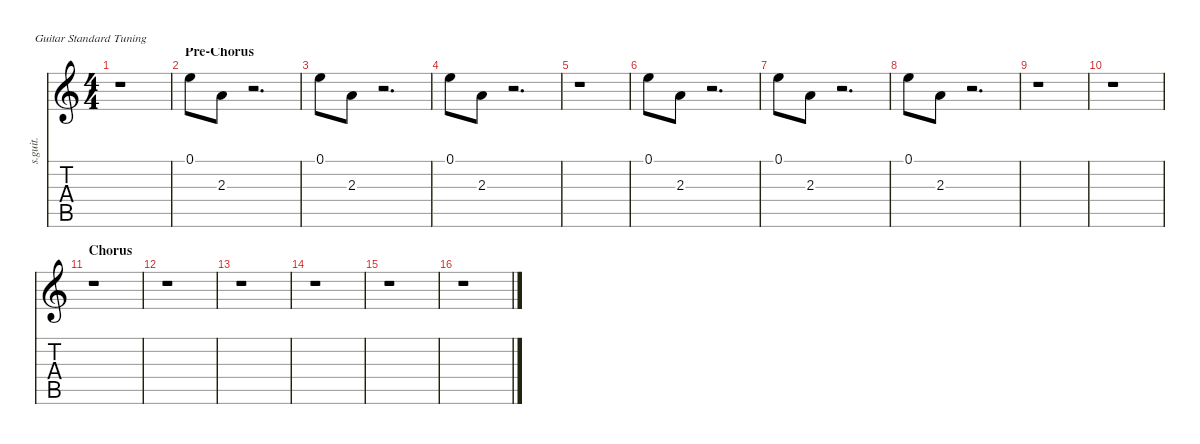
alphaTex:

\defaultSystemsLayout 4
\hideDynamics
\bracketExtendMode nobrackets
\track ("Cliff Burton - Backing Vocals" "s.guit.") {instrument tenorsax}
\staff {score tabs}
\tuning (E4 B3 G3 D3 A2 E2)
\displaytranspose 12
\ts (4 4)
\tempo (140 hide)
\clef g2
\ks c
r.1{dy ff} |
\section ("" "Pre-Chorus")
0.1.8{lyrics (0 "") lyrics (1 "") lyrics (2 "") lyrics (3 "") lyrics (4 "")} 2.3.8{lyrics (0 "") lyrics (1 "") lyrics (2 "") lyrics (3 "") lyrics (4 "")} r.2{d} |
0.1.8{lyrics (0 "") lyrics (1 "") lyrics (2 "") lyrics (3 "") lyrics (4 "")} 2.3.8{lyrics (0 "") lyrics (1 "") lyrics (2 "") lyrics (3 "") lyrics (4 "")} r.2{d} |
0.1.8{lyrics (0 "") lyrics (1 "") lyrics (2 "") lyrics (3 "") lyrics (4 "")} 2.3.8{lyrics (0 "") lyrics (1 "") lyrics (2 "") lyrics (3 "") lyrics (4 "")} r.2{d} |
r.1 |
0.1.8{lyrics (0 "") lyrics (1 "") lyrics (2 "") lyrics (3 "") lyrics (4 "")} 2.3.8{lyrics (0 "") lyrics (1 "") lyrics (2 "") lyrics (3 "") lyrics (4 "")} r.2{d} |
0.1.8{lyrics (0 "") lyrics (1 "") lyrics (2 "") lyrics (3 "") lyrics (4 "")} 2.3.8{lyrics (0 "") lyrics (1 "") lyrics (2 "") lyrics (3 "") lyrics (4 "")} r.2{d} |
0.1.8{lyrics (0 "") lyrics (1 "") lyrics (2 "") lyrics (3 "") lyrics (4 "")} 2.3.8{lyrics (0 "") lyrics (1 "") lyrics (2 "") lyrics (3 "") lyrics (4 "")} r.2{d} |
r.1 |
r.1 |
\section ("" "Chorus")
r.1 |
r.1 |
r.1 |
r.1 |
r.1 |
r.1
